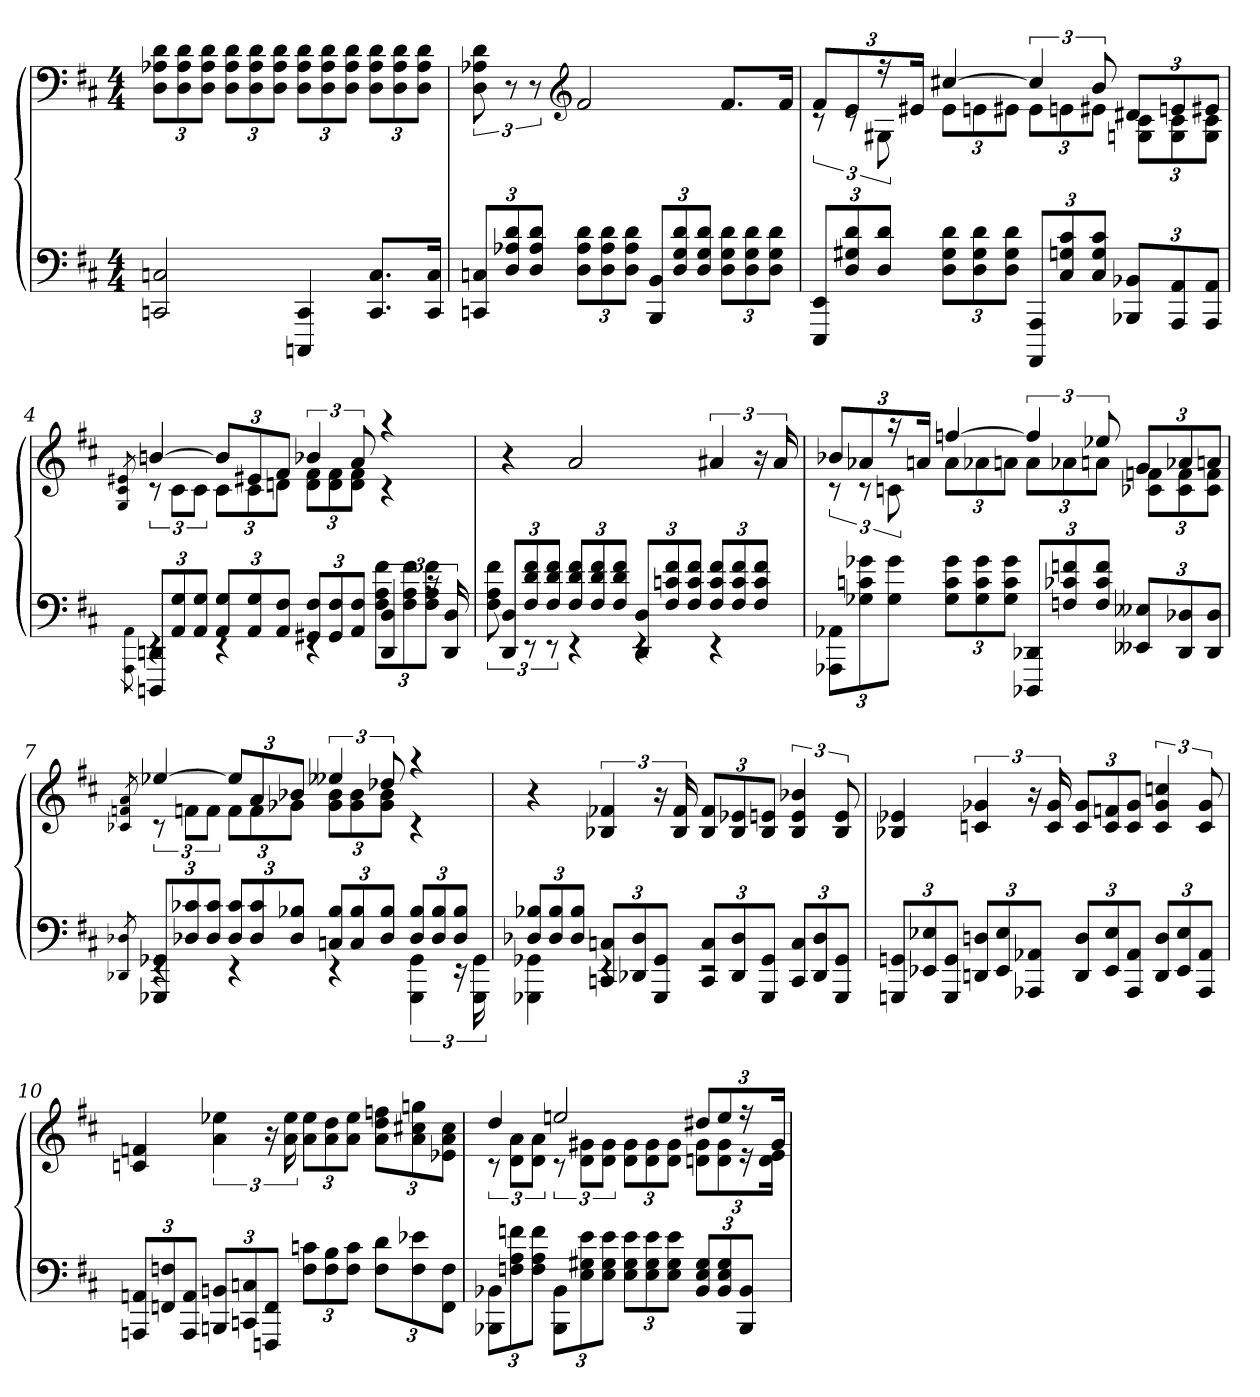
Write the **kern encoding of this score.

**kern	**kern
*part1	*part1
*staff2	*staff1
*clefF4	*clefF4
*k[f#c#]	*k[f#c#]
*D:	*D:
*M4/4	*M4/4
=1	=1
2CCn 2Cn	12D 12A-X 12dL
.	12D 12A- 12d
.	12D 12A- 12dJ
.	12D 12A- 12dL
.	12D 12A- 12d
.	12D 12A- 12dJ
4CCCn 4CC	12D 12A- 12dL
.	12D 12A- 12d
.	12D 12A- 12dJ
8.CC 8.CL	12D 12A- 12dL
.	12D 12A- 12d
.	12D 12A- 12dJ
16CC 16CJk	.
=2	=2
12CCn 12CnL	12D 12A-X 12d
12D 12A-X 12d	12r
12D 12A- 12dJ	12r
*	*clefG2
12D 12A- 12dL	2f#
12D 12A- 12d	.
12D 12A- 12dJ	.
12BBB 12BBL	.
12D 12G 12d	.
12D 12G 12dJ	.
12D 12G 12dL	8.f#L
12D 12G 12d	.
12D 12G 12dJ	.
.	16f#Jk
=3	=3
*	*^
12EEE 12EEL	12f#L	12rc
12D 12G#X 12d	12e	12rc
12D 12dJ	24r	12G#X
.	24e#XJk	.
12D 12G# 12dL	[4cc#X	12e#L
12D 12G# 12d	.	12en
12D 12G# 12dJ	.	12e#XJ
12AAAA 12AAAL	6cc#]	12e#L
12C# 12Gn 12c#	.	12en
12C# 12G 12c#J	12b	12e#XJ
12BBB-X 12BB-XL	12d#XL	12Gn 12c#L
12AAA 12AA	12en	12G 12c#
12AAA 12AAJ	12e#XJ	12G 12c#J
=4	=4	=4
8qAAA\ 8qAA\	8qG/ 8qc#/ 8qe#X/	.
*^	*	*
12DDDn 12DDnL	4rEE	[4bn	12rc
12AA 12G	.	.	12c#L
12AA 12GJ	.	.	12c#J
12AA 12GL	4rEE	12bL]	12c#L
12AA 12G	.	12e#X	12c#
12AA 12F#J	.	12f#J	12dnJ
12GG#X 12F#L	4rEE	6b-X	12d 12f#L
12GG# 12F#	.	.	12d 12f#
12AA 12F#J	.	12a	12d 12f#J
6DD 6D	12F# 12A 12f#L	4raa	4rc
.	12F# 12A 12f#	.	.
24rc	12F# 12A 12f#J	.	.
24DD 24D	.	.	.
*	*	*v	*v
=5	=5	=5
12DD 12DL	12F# 12A 12f#	4r
12F# 12d 12f#	12rEE	.
12F# 12d 12f#J	12rEE	.
12F# 12d 12f#L	4rEE	2a
12F# 12d 12f#	.	.
12F# 12d 12f#J	.	.
12DD 12DL	4rEE	.
12F# 12cn 12f#	.	.
12F# 12c 12f#J	.	.
12F# 12c 12f#L	4rEE	6a#X
12F# 12c 12f#	.	.
12F# 12c 12f#J	.	24r
.	.	24a#
*v	*v	*
=6	=6
*	*^
12AAA-X 12AA-XL	12b-XL	12rc
12G-X 12cn 12g-X	12a-X	12rc
12G- 12g-J	24r	12cn
.	24anJk	.
12G- 12c 12g-L	[4ffn	12aL
12G- 12c 12g-	.	12a-X
12G- 12c 12g-J	.	12anJ
12DDD-X 12DD-XL	6ff]	12aL
12Fn 12c-X 12fn	.	12a-X
12F 12c- 12fJ	12ee-X	12anJ
12EE--X 12E--XL	12gL	12c-X 12fnL
12DD- 12D-X	12a-X	12c- 12f
12DD- 12D-J	12anJ	12c- 12fJ
=7	=7	=7
8qDD-X/ 8qD-X/	8qc-X/ 8qfn/ 8qa/	.
*^	*	*
12GGG-X 12GG-XL	4rEE	[4ee-X	12rc
12D-X 12c-X	.	.	12fnL
12D- 12c-J	.	.	12fJ
12D- 12c-L	4rEE	12ee-L]	12fL
12D- 12c-	.	12a	12f
12D- 12B-XJ	.	12b-XJ	12g-XJ
12Cn 12B-L	4rEE	6ee--X	12g- 12b-L
12C 12B-	.	.	12g- 12b-
12D- 12B-J	.	12dd-X	12g- 12b-J
12D- 12B-L	6GGG- 6GG-	4raa	4rc
12D- 12B-	.	.	.
12D- 12B-J	24rEE	.	.
.	24GGG- 24GG-	.	.
*	*	*v	*v
=8	=8	=8
12D-X 12B-XL	4GGG-X 4GG-X	4r
12D- 12B-	.	.
12D- 12B-J	.	.
12CCn 12CnL	4rEE	6B-X 6f-X
12DD-X 12D-	.	.
12GGG- 12GG-J	.	24r
.	.	24B- 24f-
12CC 12CL	2rEE	12B- 12f-L
12DD- 12D-	.	12B- 12e-X
12GGG- 12GG-J	.	12B- 12enJ
12CC 12CL	.	6B- 6e 6b-X
12DD- 12D-	.	.
12GGG- 12GG-J	.	12B- 12e
*v	*v	*
=9	=9
12GGGn 12GGnL	4B-X 4e-X
12EE-X 12E-X	.
12GGG 12GGJ	.
12DDn 12DnL	6cn 6g-X
12EE- 12E-	.
12AAA-X 12AA-XJ	24r
.	24c 24g-
12DD 12DL	12c 12g-L
12EE- 12E-	12c 12fn
12AAA- 12AA-J	12c 12g-J
12DD 12DL	6c 6g- 6ccn
12EE- 12E-	.
12AAA- 12AA-J	12c 12g-
=10	=10
12AAAn 12AAnL	4cn 4fn
12FFn 12Fn	.
12AAA 12AAJ	.
12BBBn 12BBnL	6a 6ee-X
12CCn 12Cn	.
12FFFn 12FFJ	24r
.	24a 24ee-
12F 12cnL	12a 12ee-L
12F 12B	12a 12dd
12F 12cJ	12a 12ee-J
12F 12dL	12a 12dd 12ffnL
12F 12e-X	12a 12cc#X 12ggn
12FF 12FJ	12e-X 12a 12cc#J
=11	=11
*	*^
12BBB-X 12BB-XL	4dd	12rc
12Fn 12A 12fn	.	12d 12aL
12F 12A 12fJ	.	12d 12aJ
12BBB- 12BB-L	2een	12rc
12E 12G#X 12e	.	12d 12g#XL
12E 12G# 12eJ	.	12d 12g#J
12E 12G# 12eL	.	12d 12g#L
12E 12G# 12e	.	12d 12g#
12E 12G# 12eJ	.	12d 12g#J
12BB- 12E 12G#L	12dd#XL	12dn 12g#L
12BB- 12E 12G#	12ee	12d 12g#
12BBB- 12BB-J	24r	24r
.	24g#Jk	24d 24eJk
*	*v	*v
=	=
*-	*-
